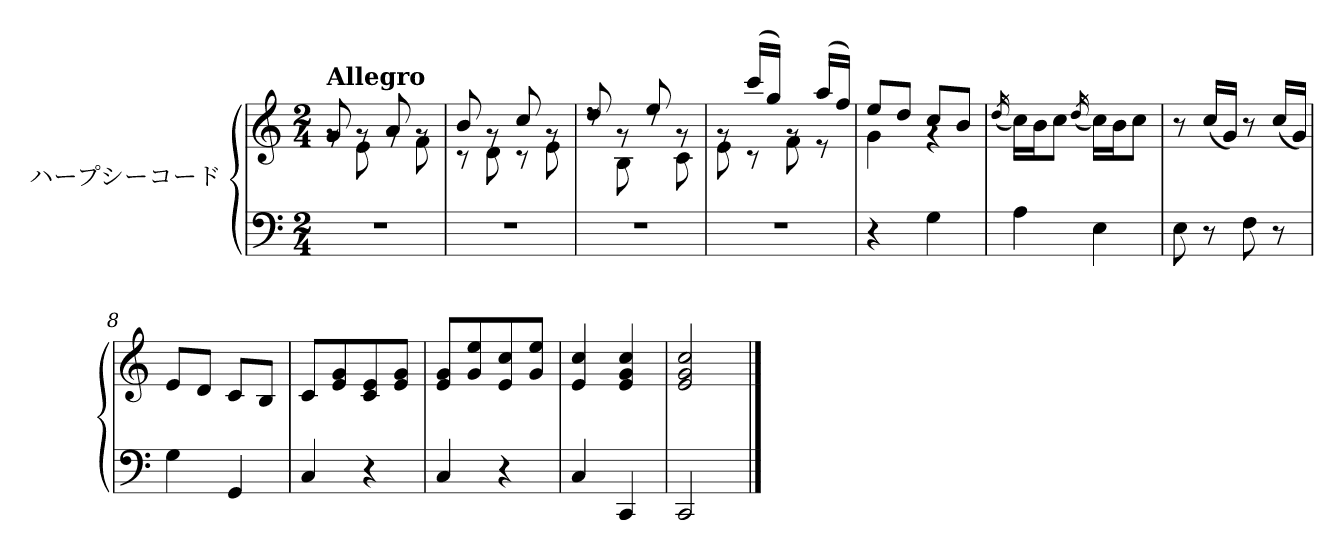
**kern	**kern
*part1	*part1
*staff2	*staff1
*I"ハープシーコード	*
*clefF4	*clefG2
*k[]	*k[]
*M2/4	*M2/4
=1	=1
*	*^
!	!LO:TX:a:B:t=Allegro	!
2r	8g/	8rg
.	8rg	8e\
.	8a/	8rg
.	8rg	8f\
=2	=2	=2
2r	8b/	8r
.	8rg	8d\
.	8cc/	8r
.	8rg	8e\
=3	=3	=3
2r	8dd/	8rdd
.	8rg	8B\
.	8ee/	8rdd
.	8rg	8c\
=4	=4	=4
2r	8rg	8e\
.	(>16ccc/LL	8r
.	16gg/JJ)	.
.	8rg	8f\
.	(>16aa/LL	8r
.	16ff/JJ)	.
=5	=5	=5
4r	8ee/L	4g\
.	8dd/J	.
4G\	8cc/L	4rg
.	8b/J	.
*	*v	*v
=6	=6
.	(<16qdd/
4A\	16cc\LL)
.	16b\J
.	8cc\J
.	(<16qdd/
4E\	16cc\LL)
.	16b\J
.	8cc\J
!!LO:LB:g=z
=7	=7
8E\	8r
8r	(>16cc/LL
.	16g/JJ)
8F\	8r
8r	(>16cc/LL
.	16g/JJ)
=8	=8
4G\	8e/L
.	8d/J
4GG/	8c/L
.	8B/J
=9	=9
4C/	8c/L
.	8e/ 8g/
4r	8c/ 8e/
.	8e/ 8g/J
=10	=10
4C/	8e/ 8g/L
.	8g/ 8ee/
4r	8e/ 8cc/
.	8g/ 8ee/J
=11	=11
4C/	4e/ 4cc/
4CC/	4e/ 4g/ 4cc/
=12	=12
2CC/	2e/ 2g/ 2cc/
==	==
*-	*-
